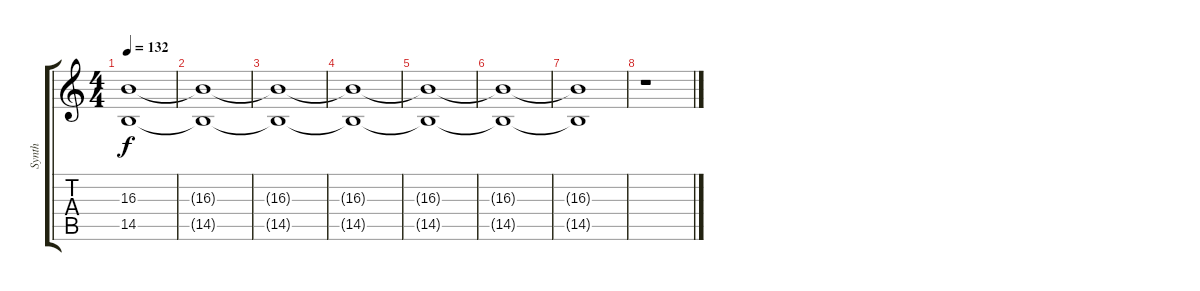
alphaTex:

\track ("Synth" "Synth") {instrument stringensemble1}
\staff {score tabs}
\tuning (E4 B3 G3 D3 A2 E2) {hide}
\ts (4 4)
\tempo 132
\clef g2
\ks c
(16.3{t} 14.5{t}).1{dy f} |
(16.3{t} 14.5{t}).1 |
(16.3{t} 14.5{t}).1 |
(16.3{t} 14.5{t}).1 |
(16.3{t} 14.5{t}).1 |
(16.3{t} 14.5{t}).1 |
(16.3{t} 14.5{t}).1 |
r.1
